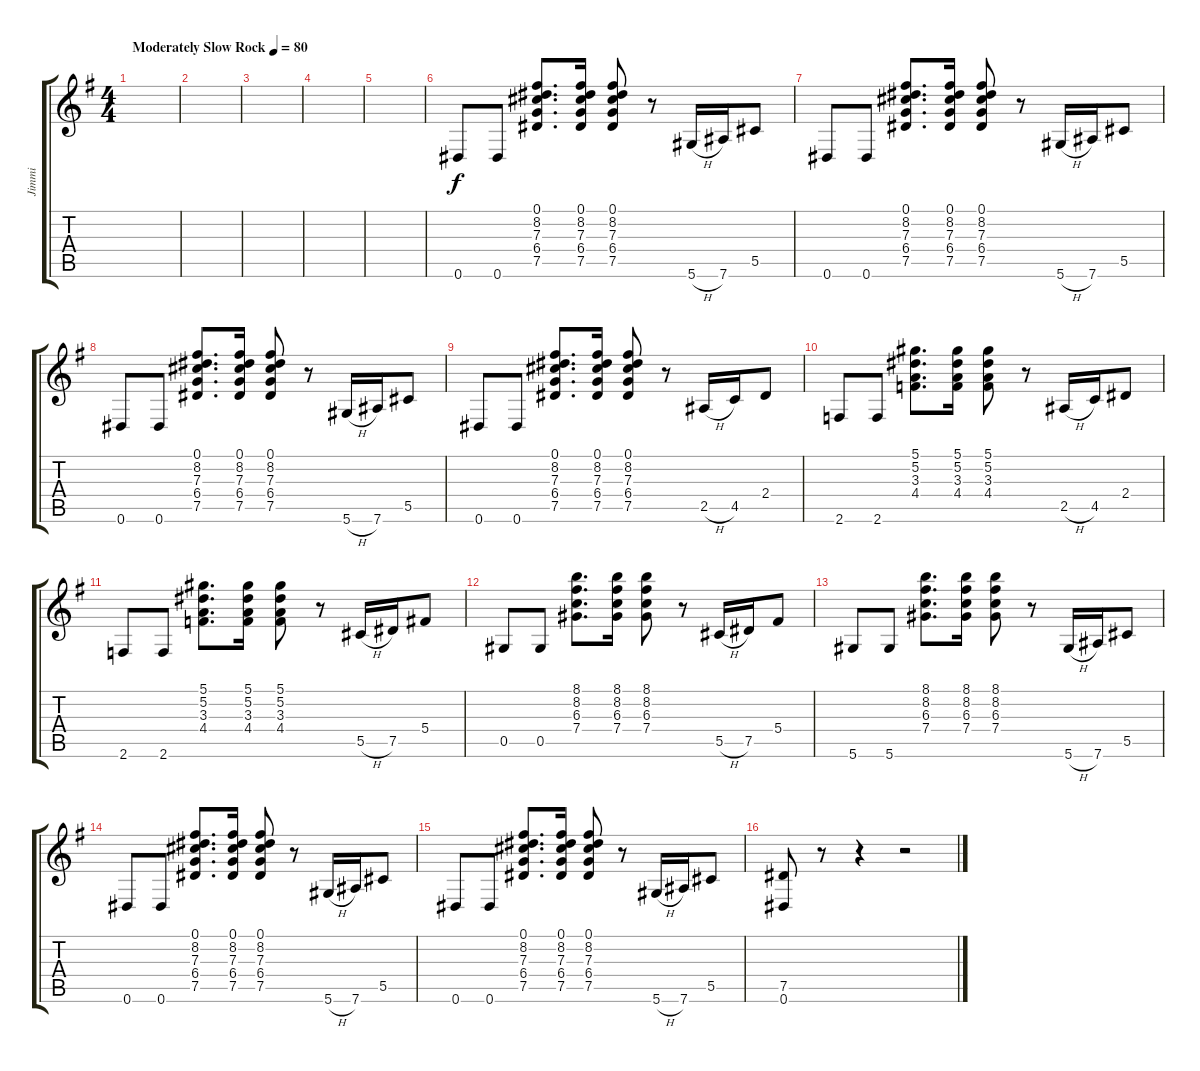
\track ("Jimmi " "Jimmi ") {instrument distortionguitar}
\staff {score tabs}
\tuning (Eb4 Bb3 Gb3 Db3 Ab2 Eb2) {hide}
\ts (4 4)
\tempo (80 "Moderately Slow Rock")
\clef g2
\ks eminor
|
|
|
|
|
0.6.8 0.6.8 (0.1 8.2 7.3 6.4 7.5).8{d} (0.1 8.2 7.3 6.4 7.5).16 (0.1 8.2 7.3 6.4 7.5).8 r.8 5.6{h}.16 7.6.16 5.5.8 |
0.6.8 0.6.8 (0.1 8.2 7.3 6.4 7.5).8{d} (0.1 8.2 7.3 6.4 7.5).16 (0.1 8.2 7.3 6.4 7.5).8 r.8 5.6{h}.16 7.6.16 5.5.8 |
0.6.8 0.6.8 (0.1 8.2 7.3 6.4 7.5).8{d} (0.1 8.2 7.3 6.4 7.5).16 (0.1 8.2 7.3 6.4 7.5).8 r.8 5.6{h}.16 7.6.16 5.5.8 |
0.6.8 0.6.8 (0.1 8.2 7.3 6.4 7.5).8{d} (0.1 8.2 7.3 6.4 7.5).16 (0.1 8.2 7.3 6.4 7.5).8 r.8 2.5{h}.16 4.5.16 2.4.8 |
2.6.8 2.6.8 (5.1 5.2 3.3 4.4).8{d} (5.1 5.2 3.3 4.4).16 (5.1 5.2 3.3 4.4).8 r.8 2.5{h}.16 4.5.16 2.4.8 |
2.6.8 2.6.8 (5.1 5.2 3.3 4.4).8{d} (5.1 5.2 3.3 4.4).16 (5.1 5.2 3.3 4.4).8 r.8 5.5{h}.16 7.5.16 5.4.8 |
0.5.8 0.5.8 (8.1 8.2 6.3 7.4).8{d} (8.1 8.2 6.3 7.4).16 (8.1 8.2 6.3 7.4).8 r.8 5.5{h}.16 7.5.16 5.4.8 |
5.6.8 5.6.8 (8.1 8.2 6.3 7.4).8{d} (8.1 8.2 6.3 7.4).16 (8.1 8.2 6.3 7.4).8 r.8 5.6{h}.16 7.6.16 5.5.8 |
0.6.8 0.6.8 (0.1 8.2 7.3 6.4 7.5).8{d} (0.1 8.2 7.3 6.4 7.5).16 (0.1 8.2 7.3 6.4 7.5).8 r.8 5.6{h}.16 7.6.16 5.5.8 |
0.6.8 0.6.8 (0.1 8.2 7.3 6.4 7.5).8{d} (0.1 8.2 7.3 6.4 7.5).16 (0.1 8.2 7.3 6.4 7.5).8 r.8 5.6{h}.16 7.6.16 5.5.8 |
(7.5 0.6).8 r.8 r.4 r.2
